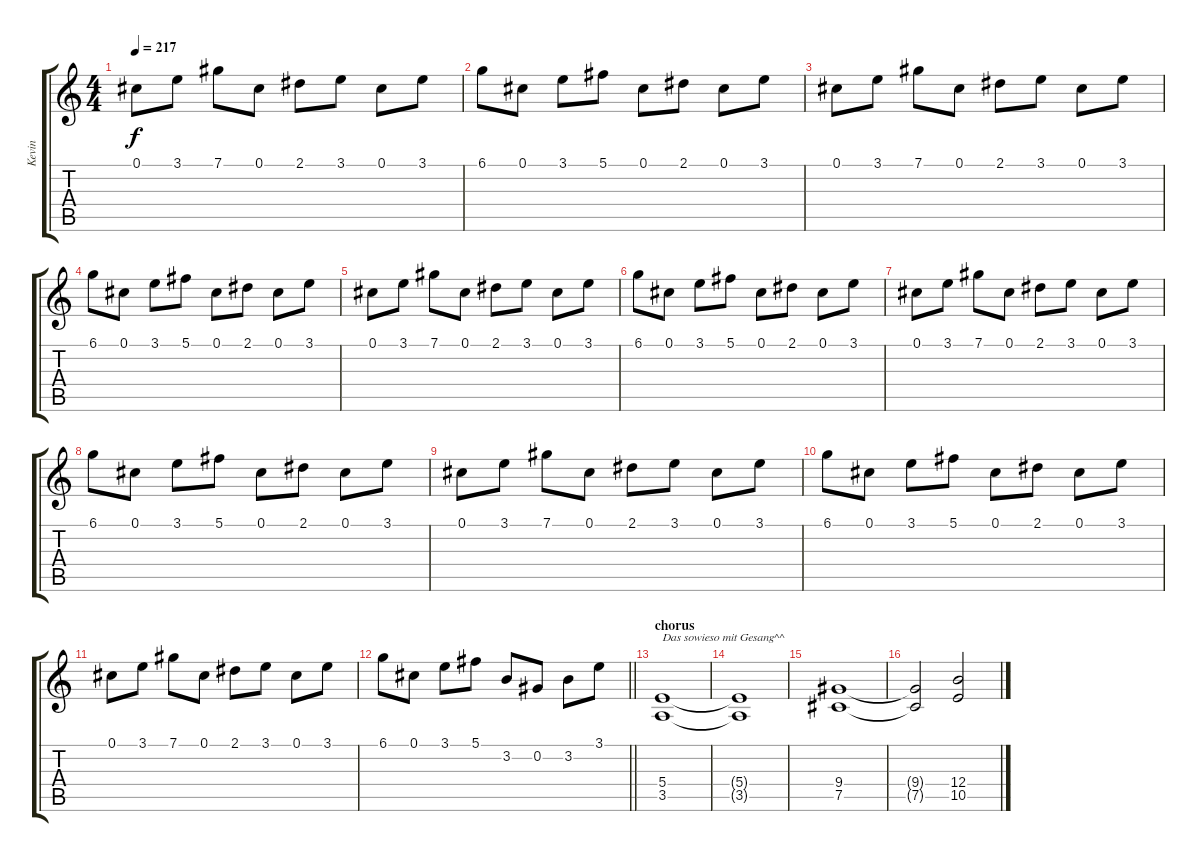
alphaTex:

\track ("Kevin" "Kevin") {instrument distortionguitar}
\staff {score tabs}
\tuning (Db4 Ab3 E3 B2 Gb2 Db2) {hide}
\ts (4 4)
\tempo 217
\clef g2
\ks c
0.1.8{dy f} 3.1.8 7.1.8 0.1.8 2.1.8 3.1.8 0.1.8 3.1.8 |
6.1.8 0.1.8 3.1.8 5.1.8 0.1.8 2.1.8 0.1.8 3.1.8 |
0.1.8 3.1.8 7.1.8 0.1.8 2.1.8 3.1.8 0.1.8 3.1.8 |
6.1.8 0.1.8 3.1.8 5.1.8 0.1.8 2.1.8 0.1.8 3.1.8 |
0.1.8 3.1.8 7.1.8 0.1.8 2.1.8 3.1.8 0.1.8 3.1.8 |
6.1.8 0.1.8 3.1.8 5.1.8 0.1.8 2.1.8 0.1.8 3.1.8 |
0.1.8 3.1.8 7.1.8 0.1.8 2.1.8 3.1.8 0.1.8 3.1.8 |
6.1.8 0.1.8 3.1.8 5.1.8 0.1.8 2.1.8 0.1.8 3.1.8 |
0.1.8 3.1.8 7.1.8 0.1.8 2.1.8 3.1.8 0.1.8 3.1.8 |
6.1.8 0.1.8 3.1.8 5.1.8 0.1.8 2.1.8 0.1.8 3.1.8 |
0.1.8 3.1.8 7.1.8 0.1.8 2.1.8 3.1.8 0.1.8 3.1.8 |
\barLineRight lightlight
6.1.8 0.1.8 3.1.8 5.1.8 3.2.8 0.2.8 3.2.8 3.1.8 |
\section ("" "chorus")
(5.4 3.5).1{txt "Das sowieso mit Gesang^^"} |
(5.4{t} 3.5{t}).1 |
(9.4 7.5).1 |
(9.4{t} 7.5{t}).2 (12.4 10.5).2
